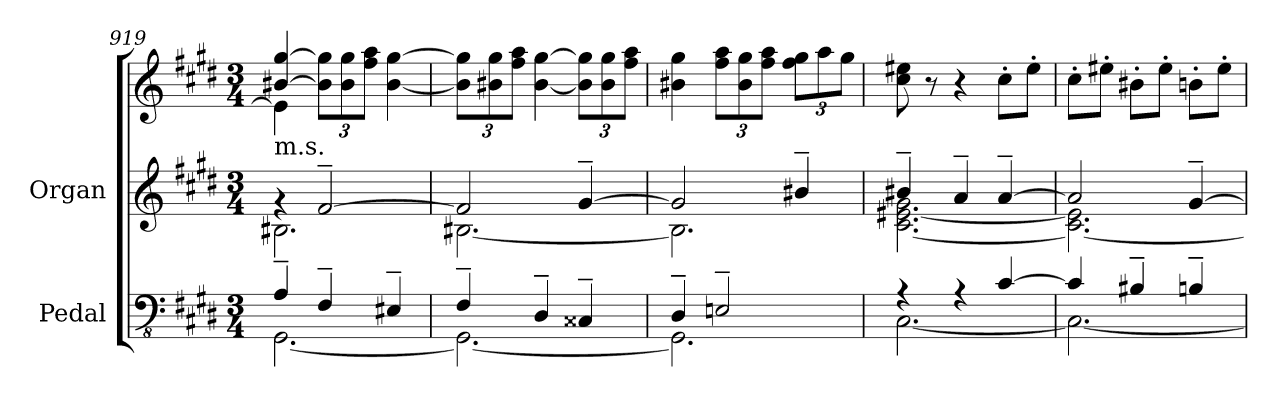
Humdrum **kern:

**kern	**kern	**kern
*part2	*part1	*part1
*staff3	*staff2	*staff1
*I"Pedal	*I"Organ	*
*clefFv4	*clefG2	*clefG2
*k[f#c#g#d#]	*k[f#c#g#d#]	*k[f#c#g#d#]
*M3/4	*M3/4	*M3/4
=919	=919	=919
*^	*^	*^
!	!	!	!	!LO:TX:b:t=m.s.	!
4AA~/	[2.GGG#\	4rg	2.B#X\	[4b#X/ [4gg#/	4e#\]
*	*	*	*	*Xbrackettup	*
4FF#~/	.	[2f#~/	.	12b#\] 12gg#\]L	2ryy
.	.	.	.	12b#\ 12gg#\	.
.	.	.	.	12ff#\ 12aa\J	.
4EE#X~/	.	.	.	[4b#\ [4gg#\	.
*	*	*	*	*v	*v
!!LO:PB:g=z
=920	=920	=920	=920	=920
4FF#~/	2.GGG#\_	2f#/]	[2.B#X\	12b#\] 12gg#\]L
.	.	.	.	12b#X\ 12gg#\
.	.	.	.	12ff#\ 12aa\J
4DD#~/	.	.	.	[4b#\ [4gg#\
4CC##X~/	.	[4g#~/	.	12b#\] 12gg#\]L
.	.	.	.	12b#\ 12gg#\
.	.	.	.	12ff#\ 12aa\J
=921	=921	=921	=921	=921
4DD#~/	2.GGG#\]	2g#/]	2.B#\]	4b#X\ 4gg#\
2EEn~/	.	.	.	12ff#\ 12aa\L
.	.	.	.	12b#\ 12gg#\
.	.	.	.	12ff#\ 12aa\J
.	.	4b#X~/	.	12ff#\ 12gg#\L
.	.	.	.	12aa\
.	.	.	.	12gg#\J
=922	=922	=922	=922	=922
4r	[2.CC#\	4b#X~/	[2.c#\ [2.e#X\ 2.g#\	8cc#\ 8ee#X\
.	.	.	.	8r
4r	.	4a~/	.	4r
[4C#/	.	[4a~/	.	8cc#'\L
.	.	.	.	8ee#'\J
=923	=923	=923	=923	=923
4C#/]	2.CC#\_	2a/]	2.c#\_ 2.e#\]	8cc#'\L
.	.	.	.	8ee#X'\J
4BB#X~/	.	.	.	8b#X'\L
.	.	.	.	8ee#'\J
4BBn~/	.	[4g#~/	.	8bn'\L
.	.	.	.	8ee#'\J
*v	*v	*	*	*
*	*v	*v	*
=	=	=
*-	*-	*-
